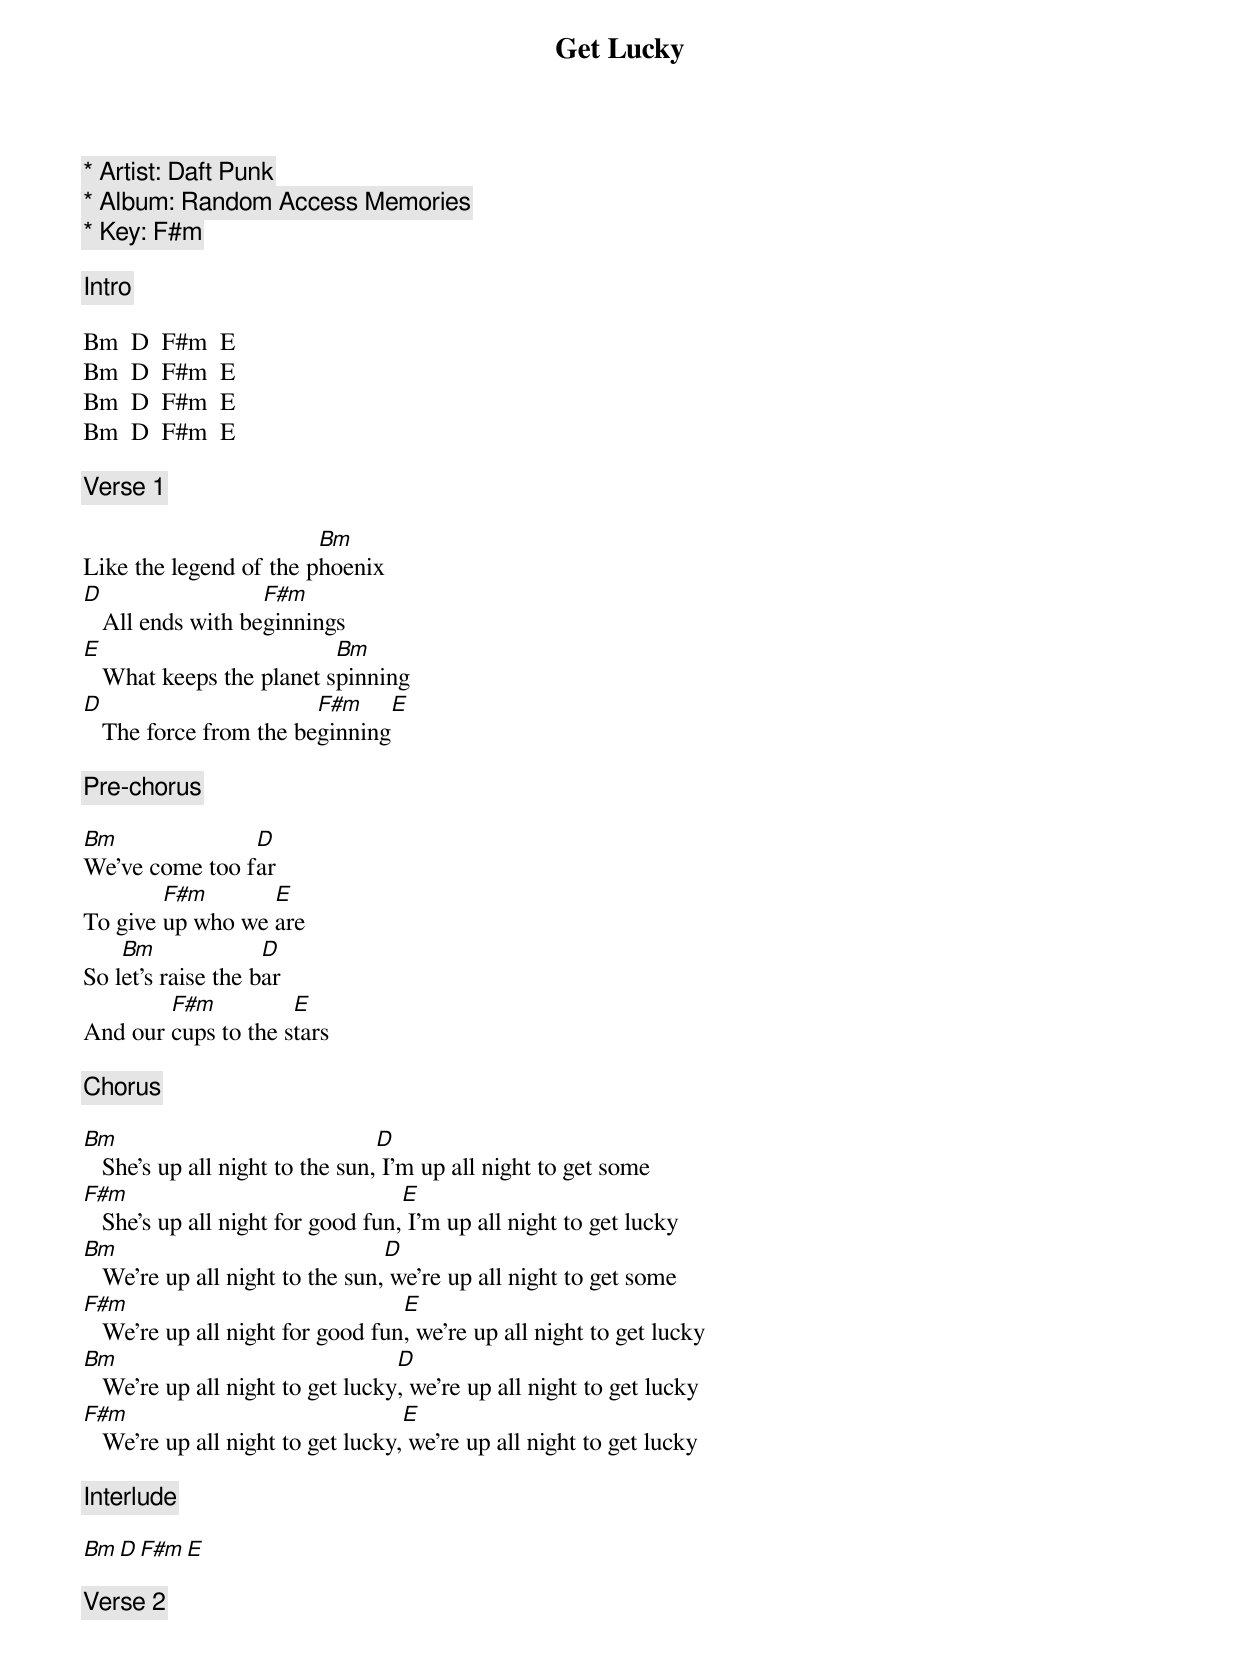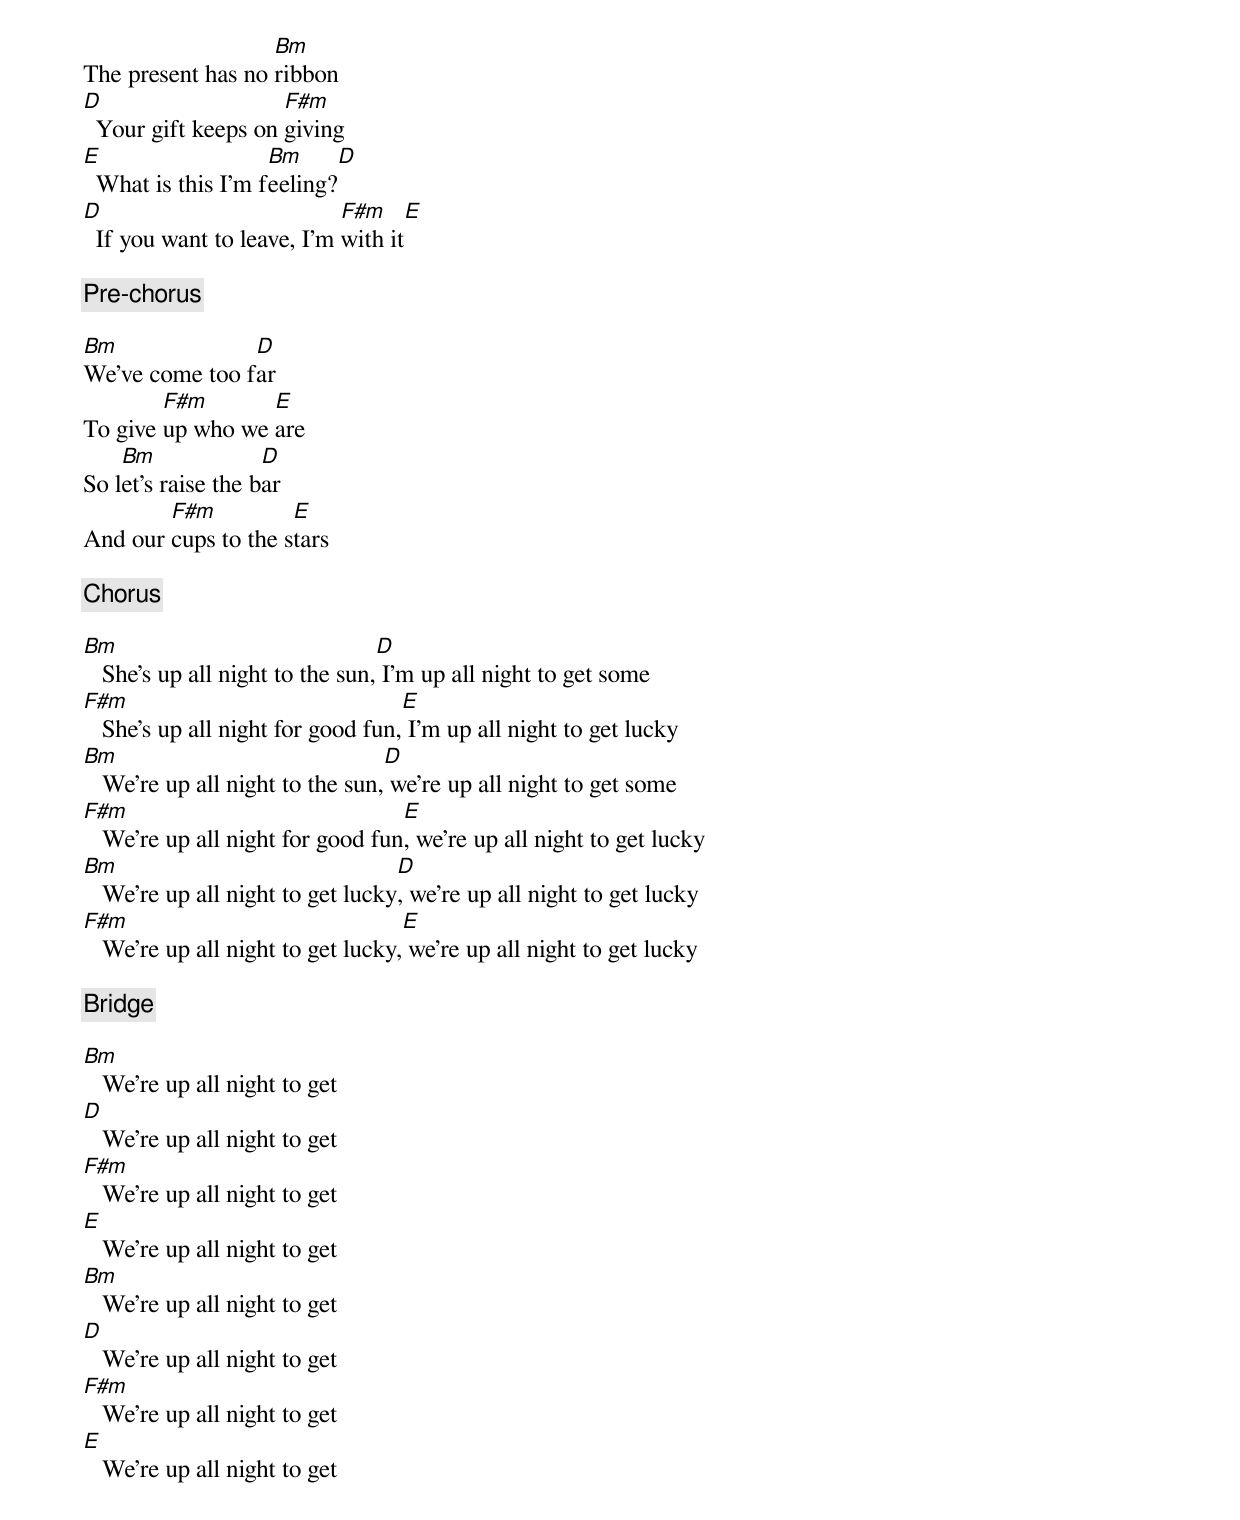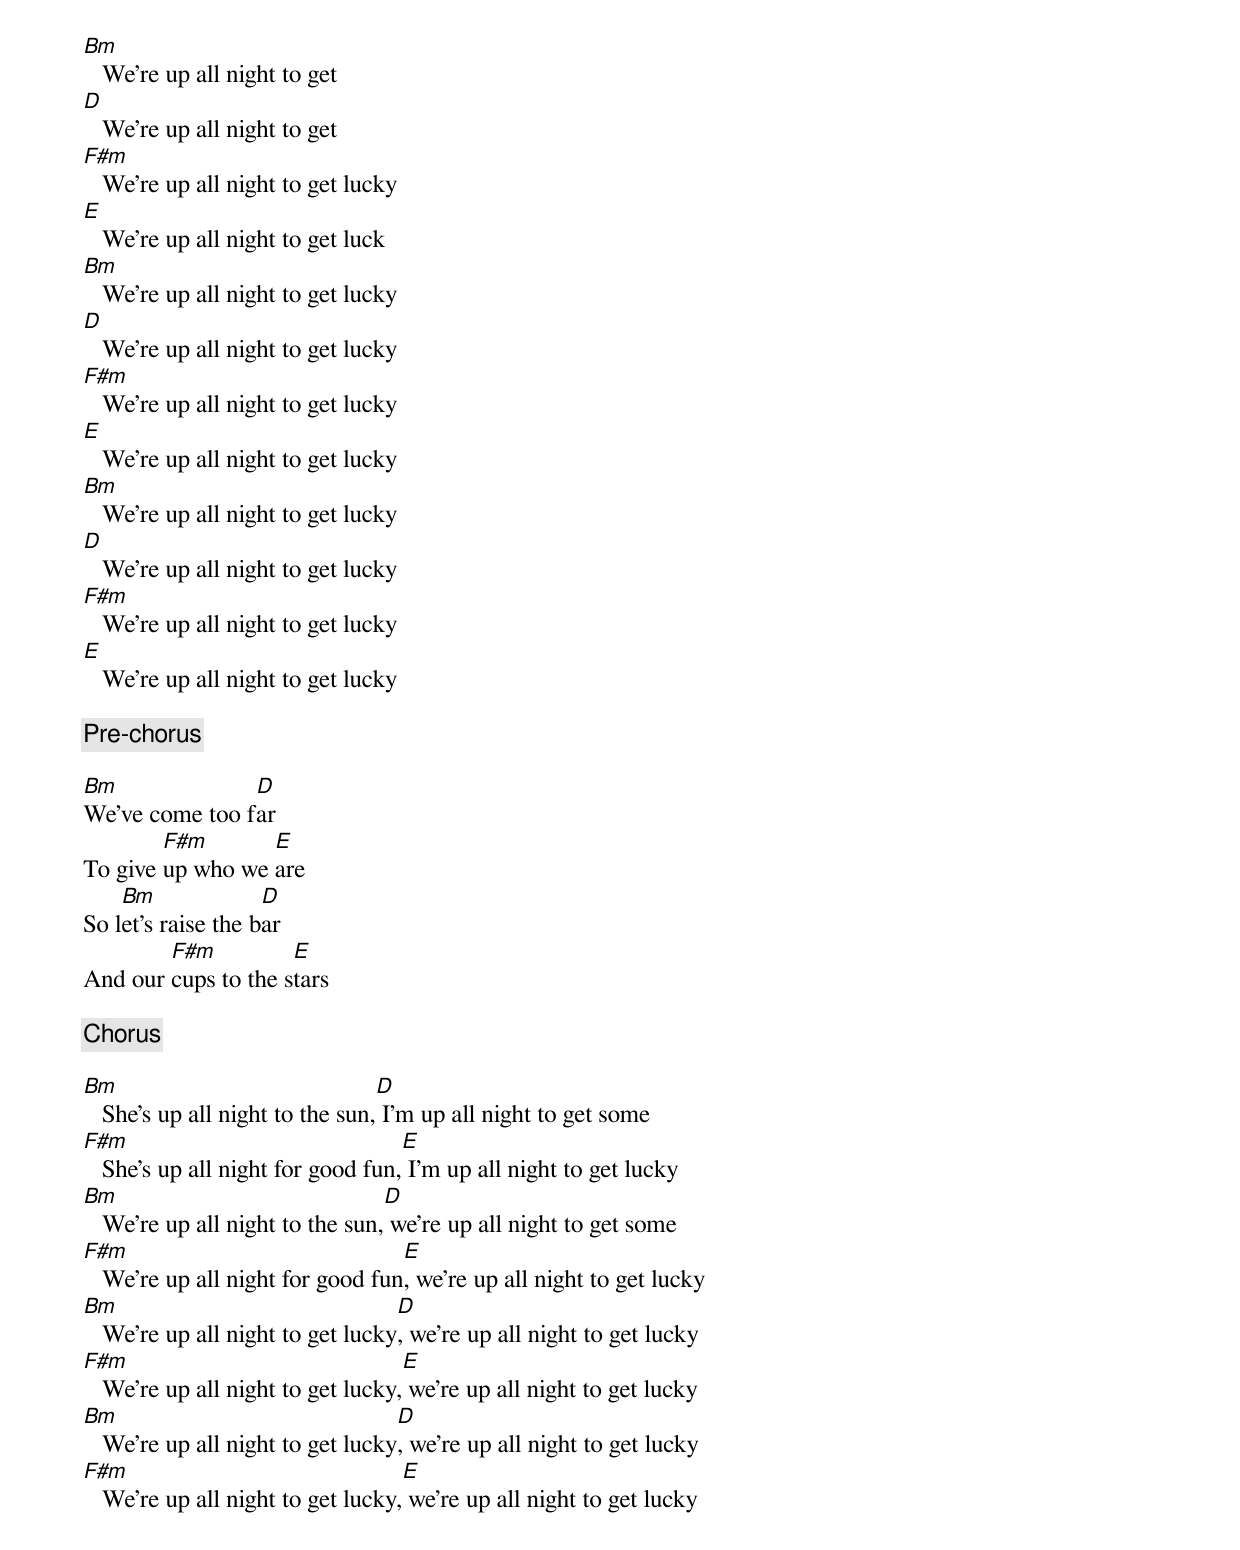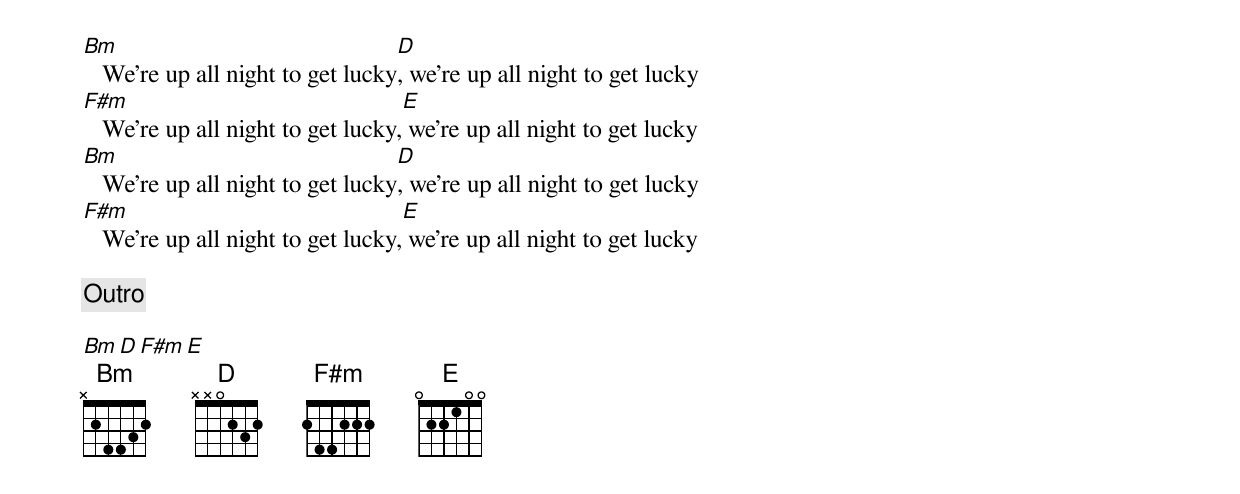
Get Lucky

* Artist: Daft Punk
* Album: Random Access Memories
* Key: F#m

[Intro]

Bm  D  F#m  E
Bm  D  F#m  E
Bm  D  F#m  E
Bm  D  F#m  E

[Verse 1]

                        Bm
Like the legend of the phoenix
D                  F#m
   All ends with beginnings
E                         Bm
   What keeps the planet spinning
D                       F#m      E
   The force from the beginning

[Pre-chorus]

Bm              D
We've come too far
        F#m       E
To give up who we are
    Bm              D
So let's raise the bar
        F#m          E
And our cups to the stars

[Chorus]

Bm                               D
   She's up all night to the sun, I'm up all night to get some
F#m                                E
   She's up all night for good fun, I'm up all night to get lucky
Bm                               D
   We're up all night to the sun, we're up all night to get some
F#m                               E
   We're up all night for good fun, we're up all night to get lucky
Bm                                D
   We're up all night to get lucky, we're up all night to get lucky
F#m                                E
   We're up all night to get lucky, we're up all night to get lucky

[Interlude]

Bm  D  F#m  E

[Verse 2]

                   Bm
The present has no ribbon
D                    F#m
  Your gift keeps on giving
E                   Bm      D
  What is this I'm feeling?
D                           F#m      E
  If you want to leave, I'm with it

[Pre-chorus]

Bm              D
We've come too far
        F#m       E
To give up who we are
    Bm              D
So let's raise the bar
        F#m          E
And our cups to the stars

[Chorus]

Bm                               D
   She's up all night to the sun, I'm up all night to get some
F#m                                E
   She's up all night for good fun, I'm up all night to get lucky
Bm                               D
   We're up all night to the sun, we're up all night to get some
F#m                               E
   We're up all night for good fun, we're up all night to get lucky
Bm                                D
   We're up all night to get lucky, we're up all night to get lucky
F#m                                E
   We're up all night to get lucky, we're up all night to get lucky

[Bridge]

Bm
   We're up all night to get
D
   We're up all night to get
F#m
   We're up all night to get
E
   We're up all night to get
Bm
   We're up all night to get
D
   We're up all night to get
F#m
   We're up all night to get
E
   We're up all night to get
Bm
   We're up all night to get
D
   We're up all night to get
F#m
   We're up all night to get lucky
E
   We're up all night to get luck
Bm
   We're up all night to get lucky
D
   We're up all night to get lucky
F#m
   We're up all night to get lucky
E
   We're up all night to get lucky
Bm
   We're up all night to get lucky
D
   We're up all night to get lucky
F#m
   We're up all night to get lucky
E
   We're up all night to get lucky

[Pre-chorus]

Bm              D
We've come too far
        F#m       E
To give up who we are
    Bm              D
So let's raise the bar
        F#m          E
And our cups to the stars

[Chorus]

Bm                               D
   She's up all night to the sun, I'm up all night to get some
F#m                                E
   She's up all night for good fun, I'm up all night to get lucky
Bm                               D
   We're up all night to the sun, we're up all night to get some
F#m                               E
   We're up all night for good fun, we're up all night to get lucky
Bm                                D
   We're up all night to get lucky, we're up all night to get lucky
F#m                                E
   We're up all night to get lucky, we're up all night to get lucky
Bm                                D
   We're up all night to get lucky, we're up all night to get lucky
F#m                                E
   We're up all night to get lucky, we're up all night to get lucky
Bm                                D
   We're up all night to get lucky, we're up all night to get lucky
F#m                                E
   We're up all night to get lucky, we're up all night to get lucky
Bm                                D
   We're up all night to get lucky, we're up all night to get lucky
F#m                                E
   We're up all night to get lucky, we're up all night to get lucky

[Outro]

Bm  D  F#m  E
